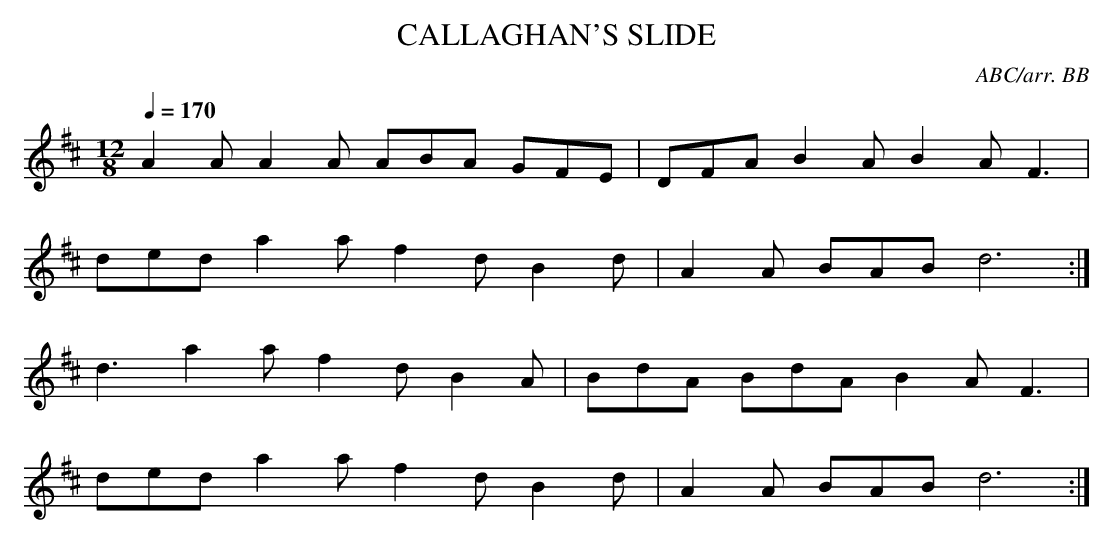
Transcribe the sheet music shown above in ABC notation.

X:1
T:CALLAGHAN'S SLIDE
C:ABC/arr. BB
Q:1/4=170
L:1/8
M:12/8
K:D
A2A A2A ABA GFE|DFA B2A B2A F3|
ded a2 a f2 d B2 d| A2 A BAB d6:|
d3 a2 a f2 d B2 A| BdA BdA B2 A F3|
ded a2 a f2 d B2 d| A2 A BAB d6:|
